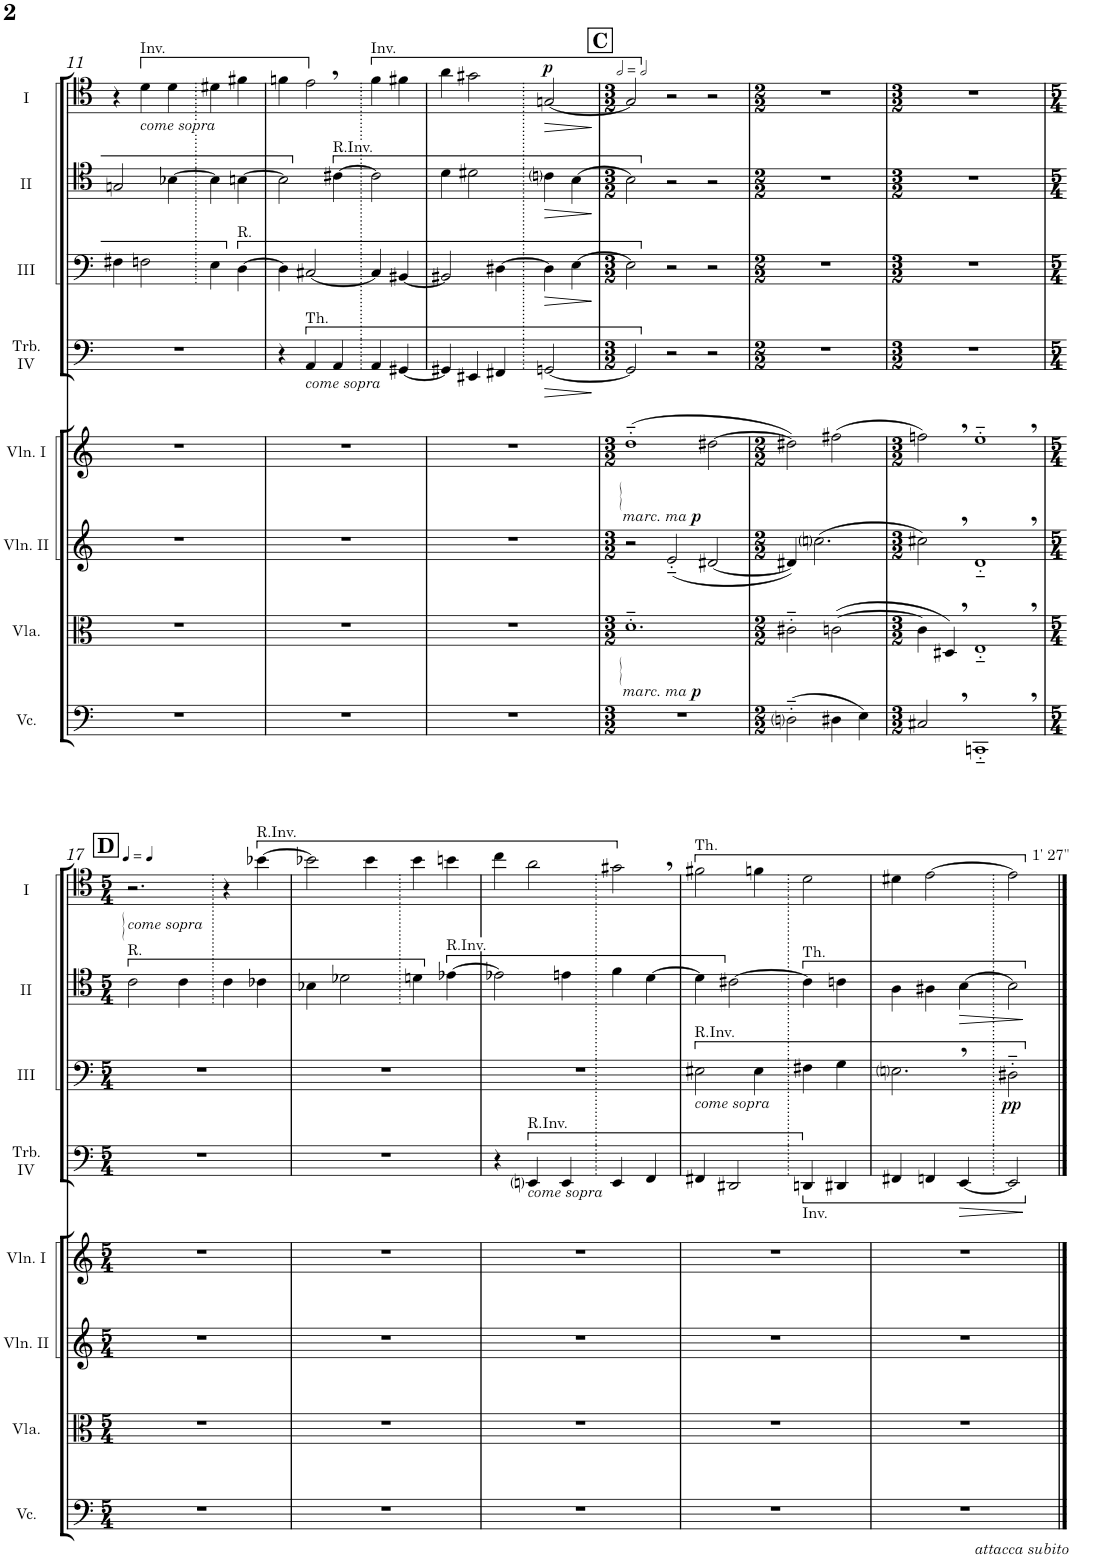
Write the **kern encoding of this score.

**kern	**kern	**dynam	**kern	**kern	**dynam	**kern	**dynam	**kern	**dynam	**kern	**dynam	**kern	**dynam
*part8	*part7	*part7	*part6	*part5	*part5	*part4	*part4	*part3	*part3	*part2	*part2	*part1	*part1
*staff8	*staff7	*staff7	*staff6	*staff5	*staff5	*staff4	*staff4	*staff3	*staff3	*staff2	*staff2	*staff1	*staff1
*I"Violoncello	*I"Viola	*	*I"Violino II	*I"Violino I	*	*I"Trombone basso IV	*	*I"Trombone tenore III	*	*I"Trombone tenore II	*	*I"Trombone tenore I	*
*I'Vc.	*I'Vla.	*	*I'Vln. II	*I'Vln. I	*	*I'Trb. IV	*	*I'III	*	*I'II	*	*I'I	*
!!LO:PB:g=z
*clefF4	*clefC3	*	*clefG2	*clefG2	*	*clefF4	*	*clefF4	*	*clefC4	*	*clefC4	*
*k[]	*k[]	*	*k[]	*k[]	*	*k[]	*	*k[]	*	*k[]	*	*k[]	*
*M5/4	*M5/4	*	*M5/4	*M5/4	*	*M5/4	*	*M5/4	*	*M5/4	*	*M5/4	*
=11	=11	=11	=11	=11	=11	=11	=11	=11	=11	=11	=11	=11	=11
4%5r	4%5r	.	4%5r	4%5r	.	4%5r	.	4F#X\	.	2Gn/	.	4r	.
!	!	!	!	!	!	!	!	!	!	!	!	!LO:TX:a:t=Inv.	!
!	!	!	!	!	!	!	!	!	!	!	!	!LO:TX:b:i:t=come sopra	!
.	.	.	.	.	.	.	.	2Fn\	.	.	.	4d\	.
.	.	.	.	.	.	.	.	.	.	[4B-X\	.	4d\	.
.	.	.	.	.	.	.	.	4E\	.	4B-\]	.	4d#X\	.
!	!	!	!	!	!	!	!	!LO:TX:a:t=R.	!	!	!	!	!
.	.	.	.	.	.	.	.	[4D\	.	[4Bn\	.	4f#X\	.
=12	=12	=12	=12	=12	=12	=12	=12	=12	=12	=12	=12	=12	=12
4%5r	4%5r	.	4%5r	4%5r	.	4r	.	4D\]	.	2B\]	.	4fn\	.
!	!	!	!	!	!	!LO:TX:a:t=Th.	!	!	!	!	!	!	!
!	!	!	!	!	!	!LO:TX:b:i:t=come sopra	!	!	!	!	!	!	!
.	.	.	.	.	.	4AA/	.	[2C#X/	.	.	.	2e,\	.
!	!	!	!	!	!	!	!	!	!	!LO:TX:a:t=R.Inv.	!	!	!
.	.	.	.	.	.	4AA/	.	.	.	[4c#X\	.	.	.
!	!	!	!	!	!	!	!	!	!	!	!	!LO:TX:a:t=Inv.	!
.	.	.	.	.	.	4AA/	.	4C#/]	.	2c#\]	.	4f\	.
.	.	.	.	.	.	[4GG#X/	.	[4BB#X/	.	.	.	4f#X\	.
=13	=13	=13	=13	=13	=13	=13	=13	=13	=13	=13	=13	=13	=13
4%5r	4%5r	.	4%5r	4%5r	.	4GG#X/]	.	2BB#X/]	.	4d\	.	4a\	.
.	.	.	.	.	.	4EE#X/	.	.	.	2d#X\	.	2g#X\	.
.	.	.	.	.	.	4FF#X/	.	[4D#X\	.	.	.	.	.
!	!	!	!	!	!	!	!LO:HP:b	!	!LO:HP:b	!	!LO:HP:b	!	!LO:HP:b
!	!	!	!	!	!	!	!	!	!	!	!	!	!LO:DY:n=1:a
.	.	.	.	.	.	[2GGn/	>	4D#\]	>	4cni\	>	[2Gn/	> p
.	.	.	.	.	.	.	.	[4E\	.	[4B\	.	.	.
.	.	.	.	.	.	.	.	.	]	.	]	.	]
=14	=14	=14	=14	=14	=14	=14	=14	=14	=14	=14	=14	=14	=14
!!LO:REH:place=s1:a:B:fs=14:t=C
*M3/2	*M3/2	*	*M3/2	*M3/2	*	*M3/2	*	*M3/2	*	*M3/2	*	*M3/2	*
!	!	!LO:DY:b	!	!	!	!	!	!	!	!	!	!	!
!	!	!LO:DY:n=1:b	!	!	!LO:DY:b	!	!	!	!	!	!	!	!
!	!	!	!	!	!LO:DY:n=1:b	!	!	!	!	!	!	!	!
1.r	1.d'~	other-dynamics p	2r	(1dd'~	other-dynamics p	2GG/]	.	2E\]	.	2B\]	.	2G/]	.
.	.	.	(2e'~/	.	.	2r	.	2r	.	2r	.	2r	.
.	.	.	[2d#X/	[2dd#X\	.	2r	.	2r	.	2r	.	2r	.
=15	=15	=15	=15	=15	=15	=15	=15	=15	=15	=15	=15	=15	=15
*M2/2	*M2/2	*	*M2/2	*M2/2	*	*M2/2	*	*M2/2	*	*M2/2	*	*M2/2	*
(2Dni'~\	2c#X'~\	.	4d#X/])	2dd#X\])	.	1r	.	1r	.	1r	.	1r	.
.	.	.	(2.ccni\	.	.	.	.	.	.	.	.	.	.
4D#X\	([2cn\	.	.	(2ff#X\	.	.	.	.	.	.	.	.	.
4E\)	.	.	.	.	.	.	.	.	.	.	.	.	.
=16	=16	=16	=16	=16	=16	=16	=16	=16	=16	=16	=16	=16	=16
*M3/2	*M3/2	*	*M3/2	*M3/2	*	*M3/2	*	*M3/2	*	*M3/2	*	*M3/2	*
2C#X,/	4c\]	.	2cc#X,\)	2ffn,\)	.	1.r	.	1.r	.	1.r	.	1.r	.
.	4D#X,/)	.	.	.	.	.	.	.	.	.	.	.	.
1CCn'~,	1E'~,	.	1d'~,	1ee'~,	.	.	.	.	.	.	.	.	.
!!LO:LB:g=z
=17	=17	=17	=17	=17	=17	=17	=17	=17	=17	=17	=17	=17	=17
!!LO:REH:place=s1:a:B:fs=14:t=D
*M5/4	*M5/4	*	*M5/4	*M5/4	*	*M5/4	*	*M5/4	*	*M5/4	*	*M5/4	*
!	!	!	!	!	!	!	!	!	!	!	!	!LO:TX:b:i:t=come sopra	!
!	!	!	!	!	!	!	!	!	!	!	!	!LO:TX:a:t=1' 27"	!
!	!	!	!	!	!	!	!	!	!	!	!	!LO:TX:b:i:t=attacca subito	!
!	!	!	!	!	!	!	!	!	!	!LO:TX:a:t=R.	!	!	!
4%5r	4%5r	.	4%5r	4%5r	.	4%5r	.	4%5r	.	2c\	.	2.r	.
.	.	.	.	.	.	.	.	.	.	4c\	.	.	.
.	.	.	.	.	.	.	.	.	.	4c\	.	4r	.
!	!	!	!	!	!	!	!	!	!	!	!	!LO:TX:a:t=R.Inv.	!
.	.	.	.	.	.	.	.	.	.	4c-X\	.	[4b-X\	.
=18	=18	=18	=18	=18	=18	=18	=18	=18	=18	=18	=18	=18	=18
4%5r	4%5r	.	4%5r	4%5r	.	4%5r	.	4%5r	.	4B-X\	.	2b-X\]	.
.	.	.	.	.	.	.	.	.	.	2d-X\	.	.	.
.	.	.	.	.	.	.	.	.	.	.	.	4b-\	.
.	.	.	.	.	.	.	.	.	.	4dn\	.	4b-\	.
!	!	!	!	!	!	!	!	!	!	!LO:TX:a:t=R.Inv.	!	!	!
.	.	.	.	.	.	.	.	.	.	[4e-X\	.	4bn\	.
=19	=19	=19	=19	=19	=19	=19	=19	=19	=19	=19	=19	=19	=19
4%5r	4%5r	.	4%5r	4%5r	.	4r	.	4%5r	.	2e-X\]	.	4cc\	.
!	!	!	!	!	!	!LO:TX:a:t=R.Inv.	!	!	!	!	!	!	!
!	!	!	!	!	!	!LO:TX:b:i:t=come sopra	!	!	!	!	!	!	!
.	.	.	.	.	.	4EEni/	.	.	.	.	.	2a\	.
.	.	.	.	.	.	4EE/	.	.	.	4en\	.	.	.
.	.	.	.	.	.	4EE/	.	.	.	4f\	.	2g#X,\	.
.	.	.	.	.	.	4FF/	.	.	.	[4d\	.	.	.
=20	=20	=20	=20	=20	=20	=20	=20	=20	=20	=20	=20	=20	=20
!	!	!	!	!	!	!	!	!	!	!	!	!LO:TX:a:t=Th.	!
!	!	!	!	!	!	!	!	!LO:TX:a:t=R.Inv.	!	!	!	!	!
!	!	!	!	!	!	!	!	!LO:TX:b:i:t=come sopra	!	!	!	!	!
4%5r	4%5r	.	4%5r	4%5r	.	4FF#X/	.	2E#X\	.	4d\]	.	2f#X\	.
.	.	.	.	.	.	2DD#X/	.	.	.	[2c#X\	.	.	.
.	.	.	.	.	.	.	.	4E#\	.	.	.	4fn\	.
!	!	!	!	!	!	!	!	!	!	!LO:TX:a:t=Th.	!	!	!
!	!	!	!	!	!	!LO:TX:b:t=Inv.	!	!	!	!	!	!	!
.	.	.	.	.	.	4DDn/	.	4F#X\	.	4c#\]	.	2d\	.
.	.	.	.	.	.	4DD#X/	.	4G\	.	4cn\	.	.	.
=21	=21	=21	=21	=21	=21	=21	=21	=21	=21	=21	=21	=21	=21
4%5r	4%5r	.	4%5r	4%5r	.	4FF#X/	.	2.Eni,\	.	4A\	.	4d#X\	.
.	.	.	.	.	.	4FFn/	.	.	.	4A#X\	.	[2e\	.
!	!	!	!	!	!	!	!	!	!	!	!LO:HP:b	!	!
.	.	.	.	.	.	[4EE/	.	.	.	[4B\	>	.	.
!	!	!	!	!	!	!	!	!	!LO:DY:b	!	!	!	!
.	.	.	.	.	.	2EE/]	]	2D#X'~\	pp	2B\]	]	2e\]	.
==	==	==	==	==	==	==	==	==	==	==	==	==	==
*-	*-	*-	*-	*-	*-	*-	*-	*-	*-	*-	*-	*-	*-
